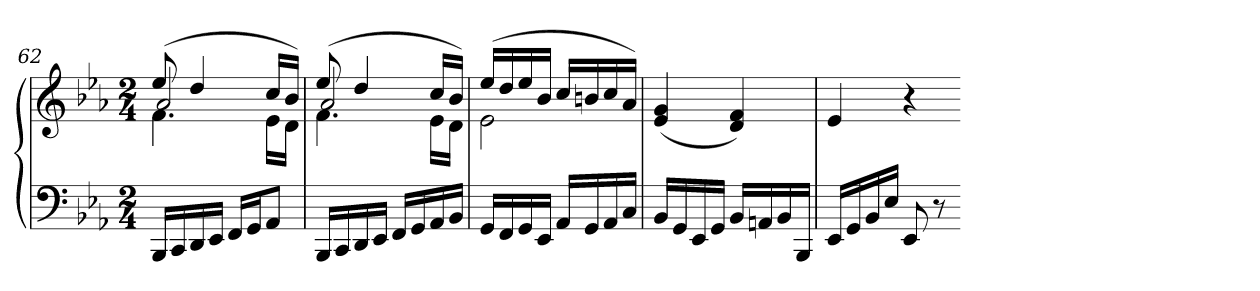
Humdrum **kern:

**kern	**kern
*part1	*part1
*staff2	*staff1
*clefF4	*clefG2
*k[b-e-a-]	*k[b-e-a-]
*E-:	*E-:
*M2/4	*M2/4
=62	=62
*	*^
*	*	*^
16BBB-LL	(8ee-	4.f	2a-
16CC	.	.	.
16DD	4dd	.	.
16EE-JJ	.	.	.
16FFLL	.	.	.
16GGJ	.	.	.
8AA-J	16ccLL	16e-LL	.
.	16b-JJ)	16dJJ	.
=63	=63	=63	=63
16BBB-LL	(8ee-	4.f	2a-
16CC	.	.	.
16DD	4dd	.	.
16EE-JJ	.	.	.
16FFLL	.	.	.
16GG	.	.	.
16AA-	16ccLL	16e-LL	.
16BB-JJ	16b-JJ)	16dJJ	.
*	*	*v	*v
=64	=64	=64
16GGLL	(16ee-LL	2e-
16FF	16dd	.
16GG	16ee-	.
16EE-JJ	16b-JJ	.
16AA-LL	16ccLL	.
16GG	16bn	.
16AA-	16cc	.
16CJJ	16a-JJ)	.
*	*v	*v
=65	=65
16BB-LL	(4e- 4g
16GG	.
16EE-	.
16GGJJ	.
16BB-LL	4d 4f)
16AAn	.
16BB-	.
16BBB-JJ	.
=66	=66
16EE-LL	4e-
16GG	.
16BB-	.
16E-JJ	.
8EE-	4r
8r	.
=-	=-
*-	*-
